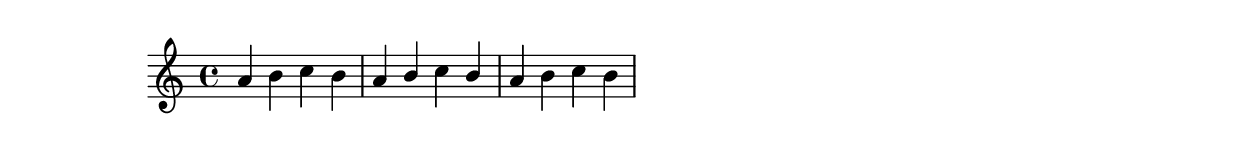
%% DO NOT EDIT this file manually; it is automatically
%% generated from LSR http://lsr.dsi.unimi.it
%% Make any changes in LSR itself, or in Documentation/snippets/new/ ,
%% and then run scripts/auxiliar/makelsr.py
%%
%% This file is in the public domain.
\version "2.14.2"

\header {
%% Translation of GIT committish: 30339cb3706f6399c84607426988b25f79b4998c
  texidocfr = "
La direction des hampes des notes placées sur la ligne médiane de la
portée est gérée par la propriété @code{neutral-direction} de l'objet
@code{Stem}.

"
  doctitlefr = "Direction par défaut des hampes de la ligne médiane"

  lsrtags = "editorial-annotations"


%% Translation of GIT committish: b482c3e5b56c3841a88d957e0ca12964bd3e64fa
  texidoces = "
La dirección predeterminada de las plicas sobre la tercera línea
del pentagrama está determinada por la propiedad
@code{neutral-direction} del objeto @code{Stem}.

"
  doctitlees = "Dirección predeterminada de las plicas sobre la tercera línea del pentagrama"


%% Translation of GIT committish: 0a868be38a775ecb1ef935b079000cebbc64de40
  texidocde = "
Die Richtung von Hälsen auf der mittleren Linie kann mit der @code{Stem}-Eigenschaft
@code{neutral-direction} gesetzt werden.

"
  doctitlede = "Standardrichtung für Hälse auf der Mittellinie"

  texidoc = "
The default direction of stems on the center line of the staff is set
by the @code{Stem} property @code{neutral-direction}.

"
  doctitle = "Default direction of stems on the center line of the staff"
} % begin verbatim


\relative c'' {
  a4 b c b
  \override Stem #'neutral-direction = #up
  a4 b c b
  \override Stem #'neutral-direction = #down
  a4 b c b
}

